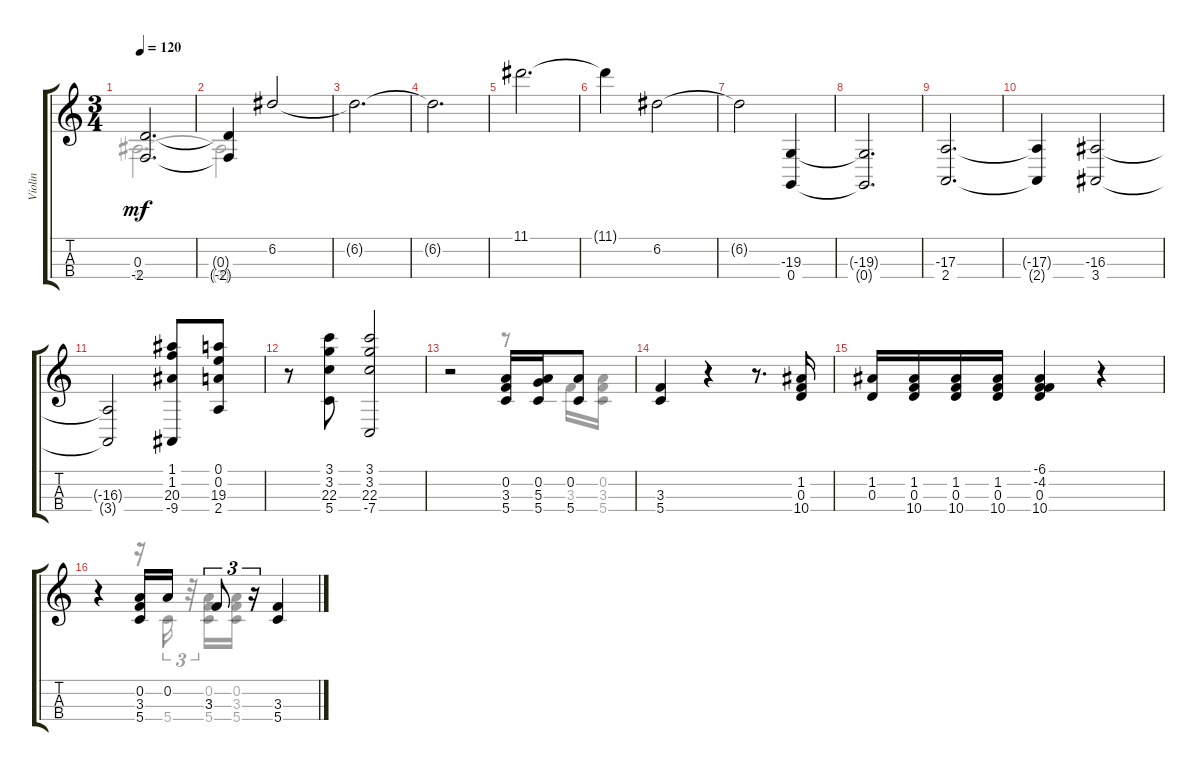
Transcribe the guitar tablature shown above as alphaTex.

\track ("Violin" "Violin") {instrument stringensemble1}
\staff {score tabs}
\tuning (E5 A4 D4 G3) {hide}
\voice
\ts (3 4)
\tempo 120
\clef g2
\ks aminor
(0.3 -2.4).2{d dy mf} |
(0.3{t} -2.4{t}).4 6.2.2 |
6.2{t}.2{d} |
6.2{t}.2{d} |
11.1.2{d} |
11.1{t}.4 6.2.2 |
6.2{t}.2 (-19.3 0.4).4 |
(-19.3{t} 0.4{t}).2{d} |
(-17.3 2.4).2{d} |
(-17.3{t} 2.4{t}).4 (-16.3 3.4).2 |
(-16.3{t} 3.4{t}).2 (1.1 1.2 20.3 -9.4).8 (0.1 0.2 19.3 2.4).8 |
r.8 (3.1 3.2 22.3 5.4).8 (3.1 3.2 22.3 -7.4).2 |
r.2 (0.2 3.3 5.4).16 (0.2 5.3 5.4).16 (0.2 5.4).8 |
(3.3 5.4).4 r.4 r.8{d} (1.2 0.3 10.4).16 |
(1.2 0.3).16 (1.2 0.3 10.4).16 (1.2 0.3 10.4).16 (1.2 0.3 10.4).16 (-6.1 -4.2 0.3 10.4).4 r.4 |
r.4 (0.2 3.3 5.4).16 0.2.16 3.3.8{tu (3 2)} r.16{tu (3 2)} (3.3 5.4).4
\voice
\clef g2
\ottava regular
\simile none
\ks aminor
3.4.2{d dy mf} |
3.4{t}.2 |
|
|
|
|
|
|
|
|
|
|
r.2 r.8 3.3.16 (0.2 3.3 5.4).16 |
|
|
r.4 r.16 5.4.16{tu (3 2)} r.32{tu (3 2)} (0.2 3.3 5.4).16 (0.2 3.3 5.4).16
